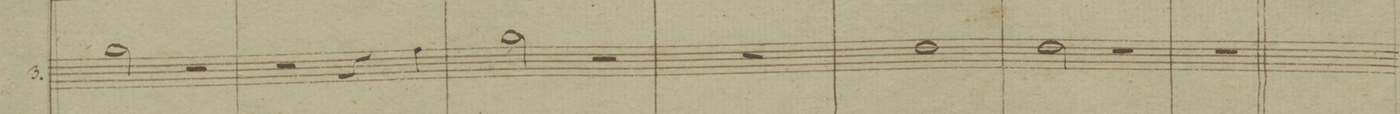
**kern	**text	**dynam
*I"Tenore	*	*
*clefC4	*	*
*k[b-]	*	*
*met(c|)	*	*
*M2/2	*	*
2f\	.	.
2r	.	.
=106	=106	=106
2r	.	.
4r	.	.
4e\	.	.
=107	=107	=107
2f\	.	.
2r	.	.
=108	=108	=108
1r	.	.
=109	=109	=109
1c	.	.
=110	=110	=110
2c\	.	.
2r	.	.
=111	=111	=111
1r	.	.
==	==	==
*-	*-	*-
